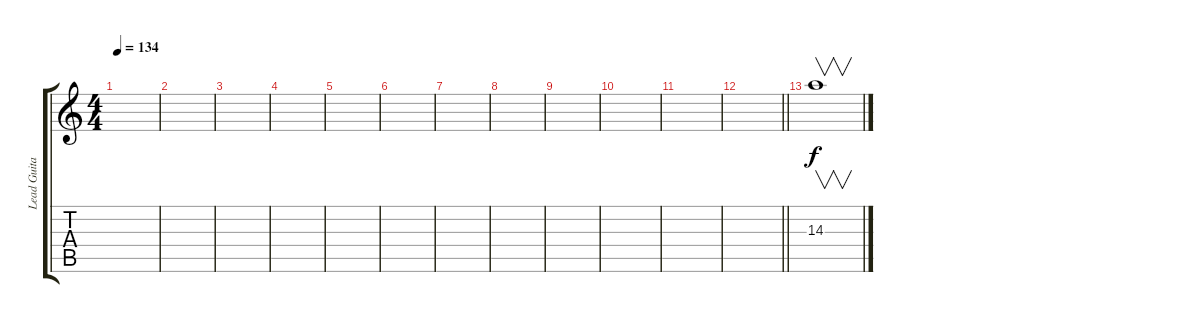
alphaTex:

\track ("Lead Guitar" "Lead Guita") {instrument electricguitarjazz}
\staff {score tabs}
\tuning (E4 B3 G3 D3 A2 E2) {hide}
\ts (4 4)
\tempo 134
\clef g2
\ks c
|
|
|
|
|
|
|
|
|
|
|
\barLineRight lightlight
|
14.3.1{v dy f}
